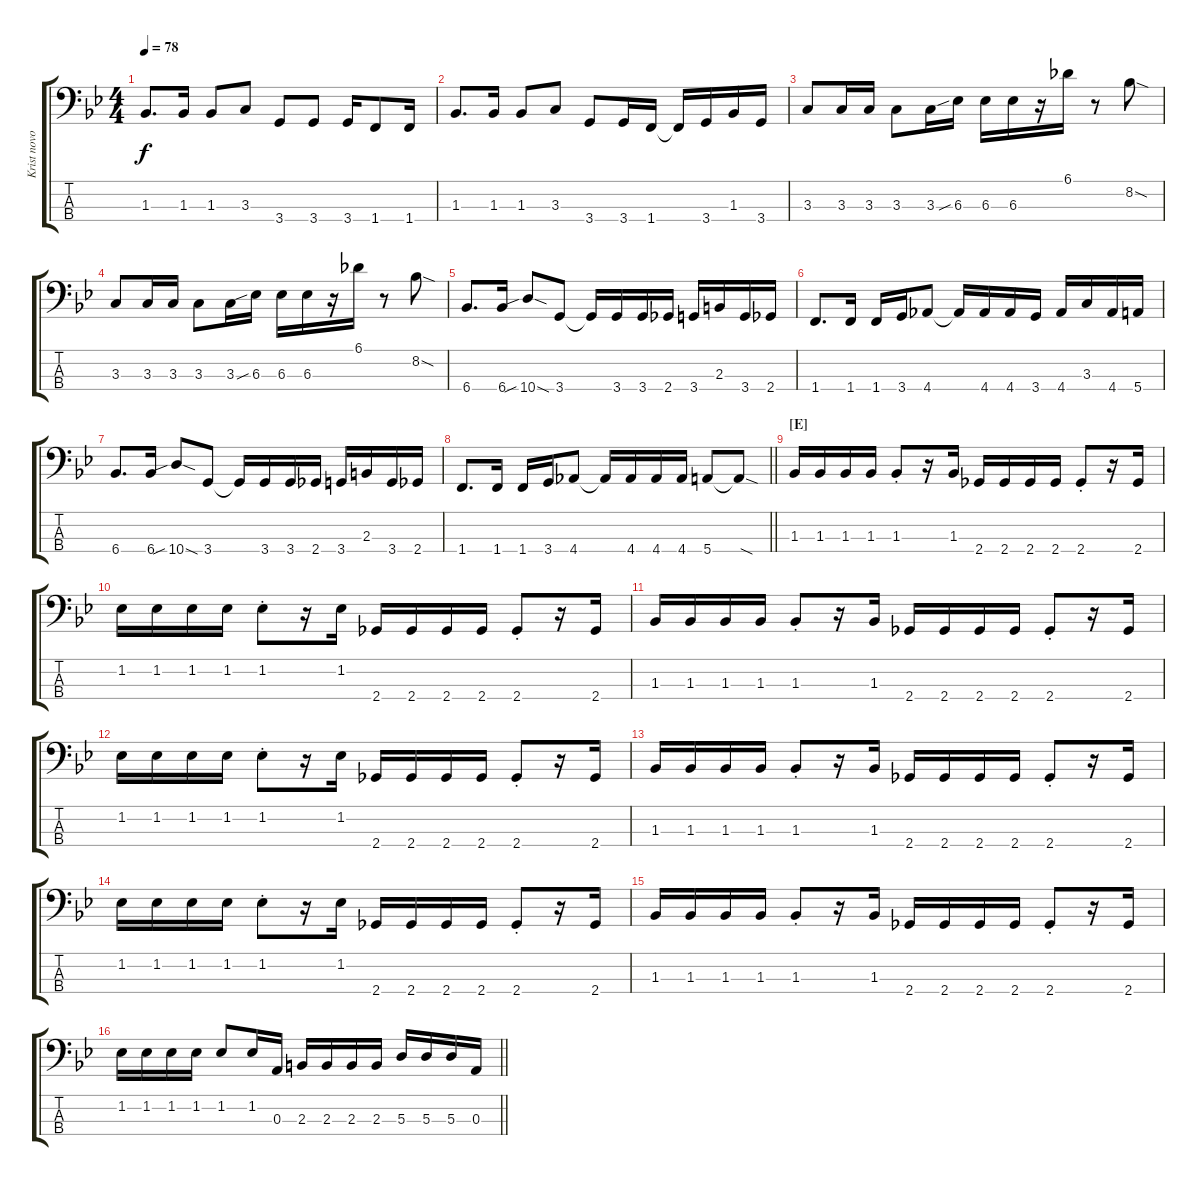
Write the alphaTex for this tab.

\track ("Krist novoselic" "Krist novo") {instrument electricbasspick}
\staff {score tabs}
\tuning (G2 D2 A1 E1) {hide}
\ts (4 4)
\tempo 78
\clef f4
\ks bb
1.3.8{d dy f} 1.3.16 1.3.8 3.3.8 3.4.8 3.4.8 3.4.16 1.4.8 1.4.16 |
1.3.8{d} 1.3.16 1.3.8 3.3.8 3.4.8 3.4.16 1.4.16 1.4{t}.16 3.4.16 1.3.16 3.4.16 |
3.3.8 3.3.16 3.3.16 3.3.8 3.3.16 6.3{sib}.16 6.3.16 6.3.16 r.16 6.1.16 r.8 8.2{sod}.8 |
3.3.8 3.3.16 3.3.16 3.3.8 3.3.16 6.3{sib}.16 6.3.16 6.3.16 r.16 6.1.16 r.8 8.2{sod}.8 |
6.4.8{d} 6.4.16 10.4{sib sod}.8 3.4.8 3.4{t}.16 3.4.16 3.4.16 2.4.16 3.4.16 2.3.16 3.4.16 2.4.16 |
1.4.8{d} 1.4.16 1.4.16 3.4.16 4.4.8 4.4{t}.16 4.4.16 4.4.16 3.4.16 4.4.16 3.3.16 4.4.16 5.4.16 |
6.4.8{d} 6.4.16 10.4{sib sod}.8 3.4.8 3.4{t}.16 3.4.16 3.4.16 2.4.16 3.4.16 2.3.16 3.4.16 2.4.16 |
\barLineRight lightlight
1.4.8{d} 1.4.16 1.4.16 3.4.16 4.4.8 4.4{t}.16 4.4.16 4.4.16 4.4.16 5.4.8 5.4{sod t}.8 |
\section ("" "[E]")
1.3.16 1.3.16 1.3.16 1.3.16 1.3{st}.8 r.16 1.3.16 2.4.16 2.4.16 2.4.16 2.4.16 2.4{st}.8 r.16 2.4.16 |
1.2.16 1.2.16 1.2.16 1.2.16 1.2{st}.8 r.16 1.2.16 2.4.16 2.4.16 2.4.16 2.4.16 2.4{st}.8 r.16 2.4.16 |
1.3.16 1.3.16 1.3.16 1.3.16 1.3{st}.8 r.16 1.3.16 2.4.16 2.4.16 2.4.16 2.4.16 2.4{st}.8 r.16 2.4.16 |
1.2.16 1.2.16 1.2.16 1.2.16 1.2{st}.8 r.16 1.2.16 2.4.16 2.4.16 2.4.16 2.4.16 2.4{st}.8 r.16 2.4.16 |
1.3.16 1.3.16 1.3.16 1.3.16 1.3{st}.8 r.16 1.3.16 2.4.16 2.4.16 2.4.16 2.4.16 2.4{st}.8 r.16 2.4.16 |
1.2.16 1.2.16 1.2.16 1.2.16 1.2{st}.8 r.16 1.2.16 2.4.16 2.4.16 2.4.16 2.4.16 2.4{st}.8 r.16 2.4.16 |
1.3.16 1.3.16 1.3.16 1.3.16 1.3{st}.8 r.16 1.3.16 2.4.16 2.4.16 2.4.16 2.4.16 2.4{st}.8 r.16 2.4.16 |
\barLineRight lightlight
1.2.16 1.2.16 1.2.16 1.2.16 1.2.8 1.2.16 0.3.16 2.3.16 2.3.16 2.3.16 2.3.16 5.3.16 5.3.16 5.3.16 0.3.16
